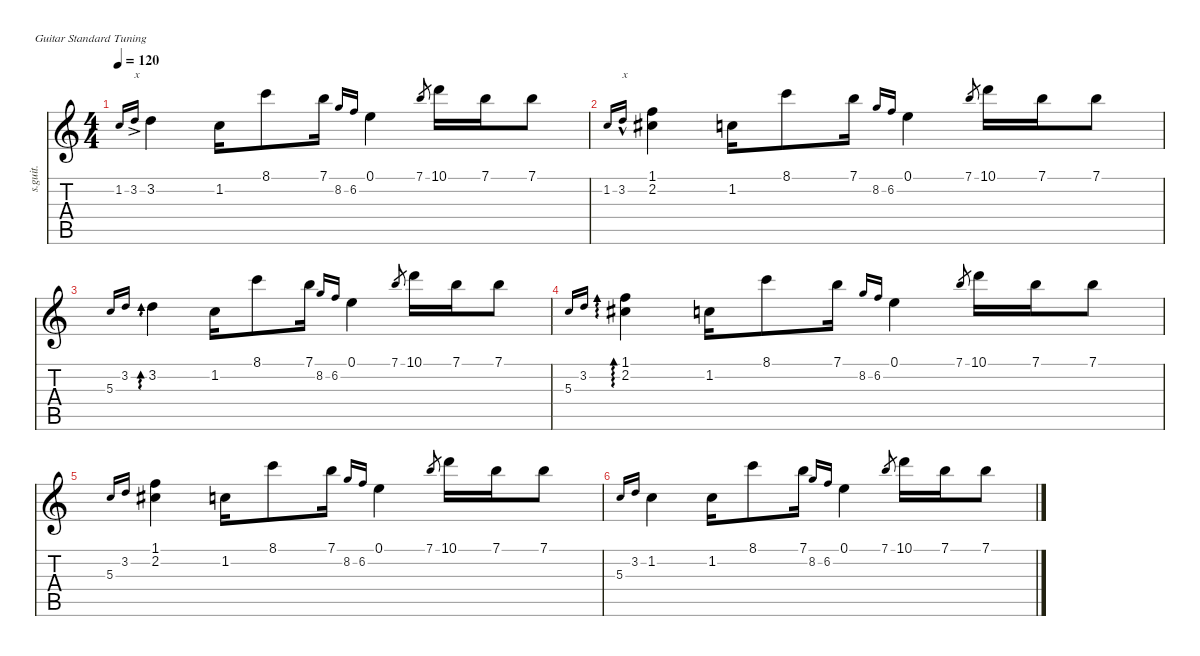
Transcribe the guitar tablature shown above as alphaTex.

\defaultSystemsLayout 4
\hideDynamics
\bracketExtendMode nobrackets
\otherSystemsTrackNameOrientation horizontal
\track ("Steel Guitar" "s.guit.") {instrument acousticguitarsteel}
\staff {score tabs}
\tuning (E4 B3 G3 D3 A2 E2)
\ts (4 4)
\tempo 120
\clef g2
\ks c
1.2.16{gr onbeat dy mf instrument acousticguitarsteel beam Up} 3.2{ac}.16{txt "x" gr onbeat beam Up} 3.2.4{beam Down} 1.2.16{beam Down} 8.1.8{beam Down} 7.1.16{beam Down} 8.2.16{gr onbeat beam Up} 6.2.16{gr onbeat beam Up} 0.1.4{beam Down} 7.1.8{gr beam Up} 10.1.16{beam Down} 7.1.16{beam Down} 7.1.8{beam Down} |
1.2.16{gr onbeat beam Up} 3.2{hac}.16{txt "x" gr onbeat beam Up} (2.2{acc #} 1.1).4{beam Down} 1.2.16{beam Down} 8.1.8{beam Down} 7.1.16{beam Down} 8.2.16{gr onbeat beam Up} 6.2.16{gr onbeat beam Up} 0.1.4{beam Down} 7.1.8{gr beam Up} 10.1.16{beam Down} 7.1.16{beam Down} 7.1.8{beam Down} |
5.3.16{gr onbeat beam Up} 3.2.16{gr onbeat beam Up} 3.2.4{ad 118 beam Down} 1.2.16{beam Down} 8.1.8{beam Down} 7.1.16{beam Down} 8.2.16{gr onbeat beam Up} 6.2.16{gr onbeat beam Up} 0.1.4{beam Down} 7.1.8{gr beam Up} 10.1.16{beam Down} 7.1.16{beam Down} 7.1.8{beam Down} |
5.3.16{gr onbeat beam Up} 3.2.16{gr onbeat beam Up} (2.2{acc #} 1.1).4{ad 118 beam Down} 1.2.16{beam Down} 8.1.8{beam Down} 7.1.16{beam Down} 8.2.16{gr onbeat beam Up} 6.2.16{gr onbeat beam Up} 0.1.4{beam Down} 7.1.8{gr beam Up} 10.1.16{beam Down} 7.1.16{beam Down} 7.1.8{beam Down} |
5.3.16{gr onbeat beam Up} 3.2.16{gr onbeat beam Up} (2.2{acc #} 1.1).4{beam Down} 1.2.16{beam Down} 8.1.8{beam Down} 7.1.16{beam Down} 8.2.16{gr onbeat beam Up} 6.2.16{gr onbeat beam Up} 0.1.4{beam Down} 7.1.8{gr beam Up} 10.1.16{beam Down} 7.1.16{beam Down} 7.1.8{beam Down} |
5.3.16{gr onbeat beam Up} 3.2.16{gr onbeat beam Up} 1.2.4{beam Down} 1.2.16{beam Down} 8.1.8{beam Down} 7.1.16{beam Down} 8.2.16{gr onbeat beam Up} 6.2.16{gr onbeat beam Up} 0.1.4{beam Down} 7.1.8{gr beam Up} 10.1.16{beam Down} 7.1.16{beam Down} 7.1.8{beam Down}
